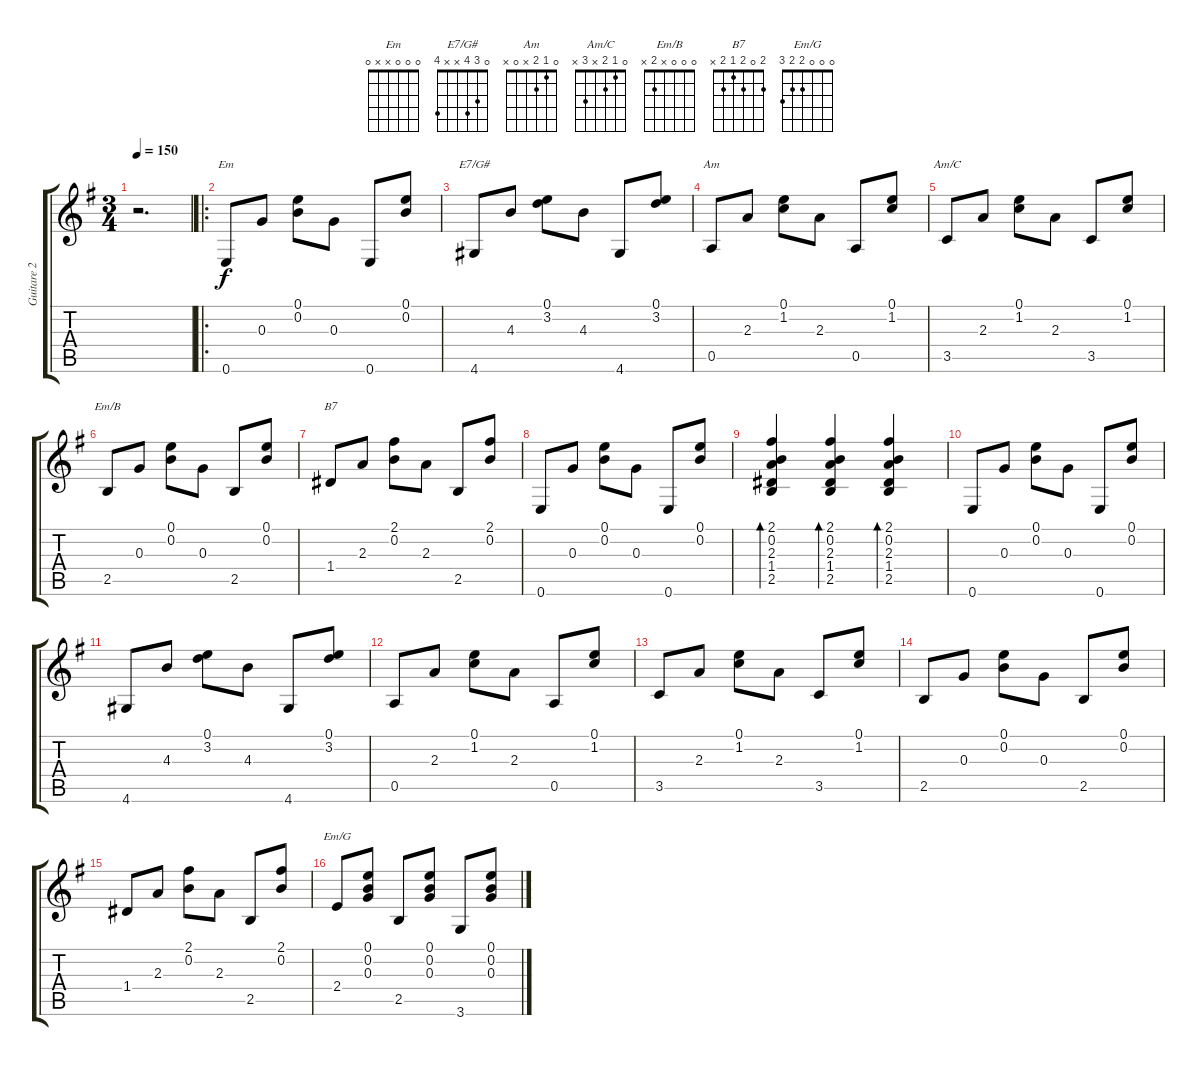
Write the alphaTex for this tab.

\track ("Guitare 2" "Guitare 2") {instrument acousticguitarsteel}
\staff {score tabs}
\tuning (E4 B3 G3 D3 A2 E2) {hide}
\chord ("Em" 0 0 0 x x 0)
\chord ("E7/G#" 0 3 4 x x 4)
\chord ("Am" 0 1 2 x 0 x)
\chord ("Am/C" 0 1 2 x 3 x)
\chord ("Em/B" 0 0 0 x 2 x)
\chord ("B7" 2 0 2 1 2 x)
\chord ("Em/G" 0 0 0 2 2 3)
\ts (3 4)
\tempo 150
\clef g2
\ks g
r.2{d dy f instrument acousticguitarsteel} |
\ro
0.6.8{ch "Em"} 0.3.8 (0.1 0.2).8 0.3.8 0.6.8 (0.1 0.2).8 |
4.6.8{ch "E7/G#"} 4.3.8 (0.1 3.2).8 4.3.8 4.6.8 (0.1 3.2).8 |
0.5.8{ch "Am"} 2.3.8 (0.1 1.2).8 2.3.8 0.5.8 (0.1 1.2).8 |
3.5.8{ch "Am/C"} 2.3.8 (0.1 1.2).8 2.3.8 3.5.8 (0.1 1.2).8 |
2.5.8{ch "Em/B"} 0.3.8 (0.1 0.2).8 0.3.8 2.5.8 (0.1 0.2).8 |
1.4.8{ch "B7"} 2.3.8 (2.1 0.2).8 2.3.8 2.5.8 (2.1 0.2).8 |
0.6.8 0.3.8 (0.1 0.2).8 0.3.8 0.6.8 (0.1 0.2).8 |
(2.1 0.2 2.3 1.4 2.5).4{bd 60} (2.1 0.2 2.3 1.4 2.5).4{bd 60} (2.1 0.2 2.3 1.4 2.5).4{bd 60} |
0.6.8 0.3.8 (0.1 0.2).8 0.3.8 0.6.8 (0.1 0.2).8 |
4.6.8 4.3.8 (0.1 3.2).8 4.3.8 4.6.8 (0.1 3.2).8 |
0.5.8 2.3.8 (0.1 1.2).8 2.3.8 0.5.8 (0.1 1.2).8 |
3.5.8 2.3.8 (0.1 1.2).8 2.3.8 3.5.8 (0.1 1.2).8 |
2.5.8 0.3.8 (0.1 0.2).8 0.3.8 2.5.8 (0.1 0.2).8 |
1.4.8 2.3.8 (2.1 0.2).8 2.3.8 2.5.8 (2.1 0.2).8 |
2.4.8{ch "Em/G"} (0.1 0.2 0.3).8 2.5.8 (0.1 0.2 0.3).8 3.6.8 (0.1 0.2 0.3).8
